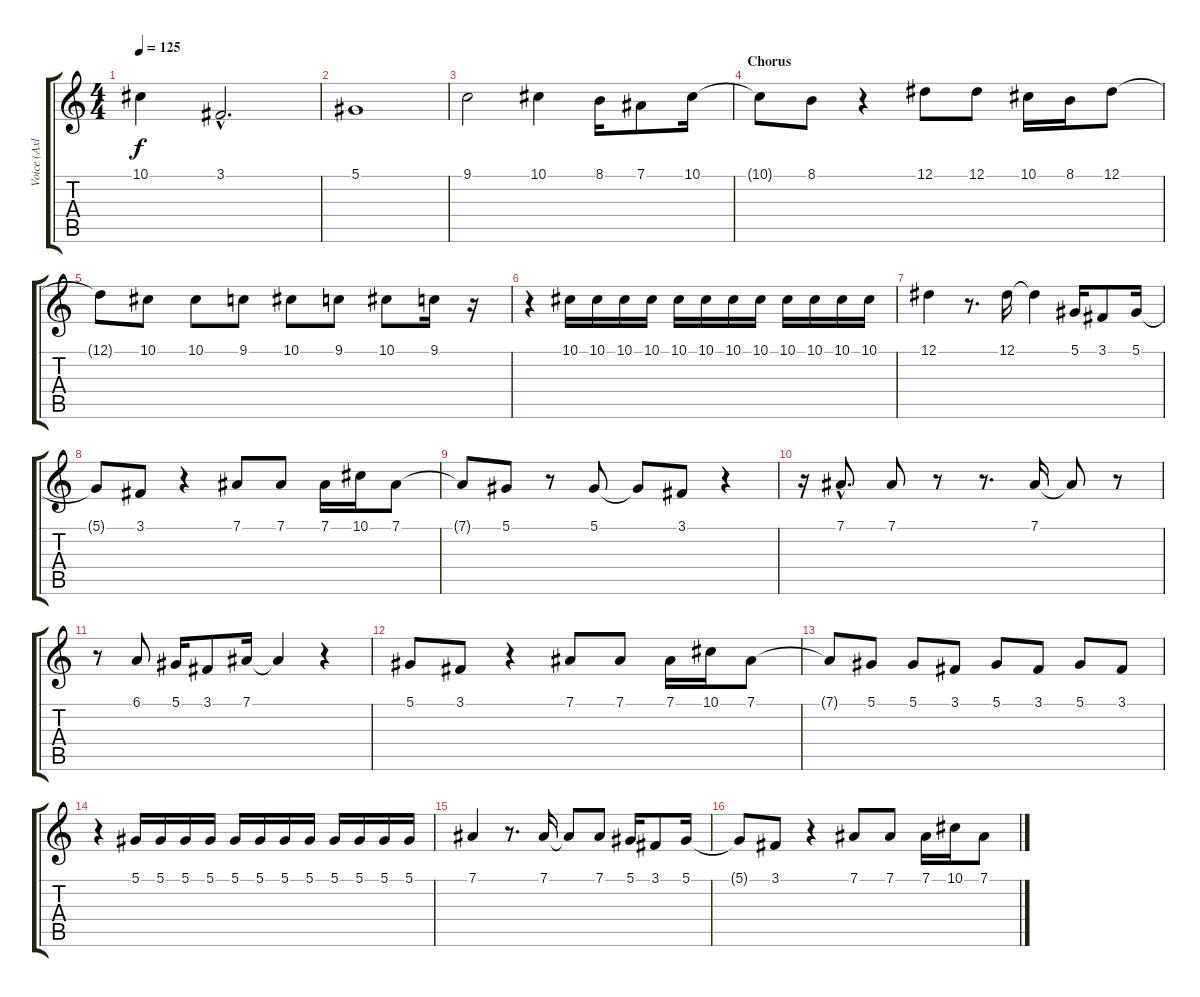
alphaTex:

\track ("Voice (Axl)" "Voice (Axl") {instrument choiraahs}
\staff {score tabs}
\tuning (Eb4 Bb3 Gb3 Db3 Ab2 Eb2) {hide}
\ts (4 4)
\tempo 125
\clef g2
\ks c
10.1.4{dy f} 3.1{hac}.2{d} |
5.1.1 |
9.1.2 10.1.4 8.1.16 7.1.8 10.1.16 |
\section ("" "Chorus")
10.1{t}.8 8.1.8 r.4 12.1.8 12.1.8 10.1.16 8.1.16 12.1.8 |
12.1{t}.8 10.1.8 10.1.8 9.1.8 10.1.8 9.1.8 10.1.8 9.1.16 r.16 |
r.4 10.1.16 10.1.16 10.1.16 10.1.16 10.1.16 10.1.16 10.1.16 10.1.16 10.1.16 10.1.16 10.1.16 10.1.16 |
12.1.4 r.8{d} 12.1.16 12.1{t}.4 5.1.16 3.1.8 5.1.16 |
5.1{t}.8 3.1.8 r.4 7.1.8 7.1.8 7.1.16 10.1.16 7.1.8 |
7.1{t}.8 5.1.8 r.8 5.1.8 5.1{t}.8 3.1.8 r.4 |
r.16 7.1{hac}.8{d} 7.1.8 r.8 r.8{d} 7.1.16 7.1{t}.8 r.8 |
r.8 6.1.8 5.1.16 3.1.8 7.1.16 7.1{t}.4 r.4 |
5.1.8 3.1.8 r.4 7.1.8 7.1.8 7.1.16 10.1.16 7.1.8 |
7.1{t}.8 5.1.8 5.1.8 3.1.8 5.1.8 3.1.8 5.1.8 3.1.8 |
r.4 5.1.16 5.1.16 5.1.16 5.1.16 5.1.16 5.1.16 5.1.16 5.1.16 5.1.16 5.1.16 5.1.16 5.1.16 |
7.1.4 r.8{d} 7.1.16 7.1{t}.8 7.1.8 5.1.16 3.1.8 5.1.16 |
5.1{t}.8 3.1.8 r.4 7.1.8 7.1.8 7.1.16 10.1.16 7.1.8
